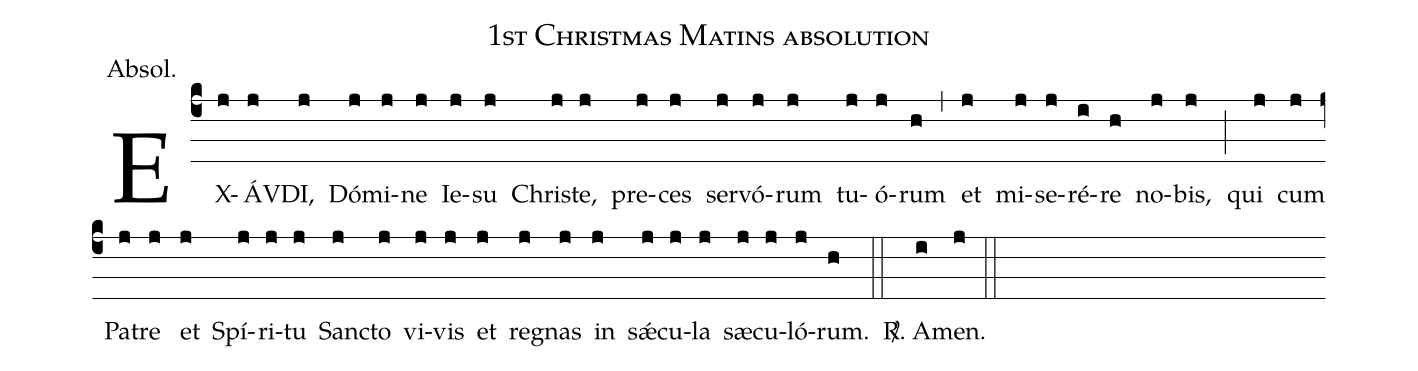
name:1st Christmas Matins absolution;
annotation:Absol.;
%%
(c4)EX(j)ÁV(j)DI,(j) Dó(j)mi(j)ne(j) Ie(j)su(j) Chri(j)ste,(j) pre(j)ces(j) ser(j)vó(j)rum(j) tu(j)ó(j)rum(h) (,) et(j) mi(j)se(j)ré(i)re(h) no(j)bis,(j) (;) qui(j) cum(j) Pa(j)tre(j) et(j) Spí(j)ri(j)tu(j) Sanc(j)to(j) vi(j)vis(j) et(j) re(j)gnas(j) in(j) sǽ(j)cu(j)la(j) sæ(j)cu(j)ló(j)rum.(h) (::) <sp>R/</sp>. A(i)men.(j) (::)
